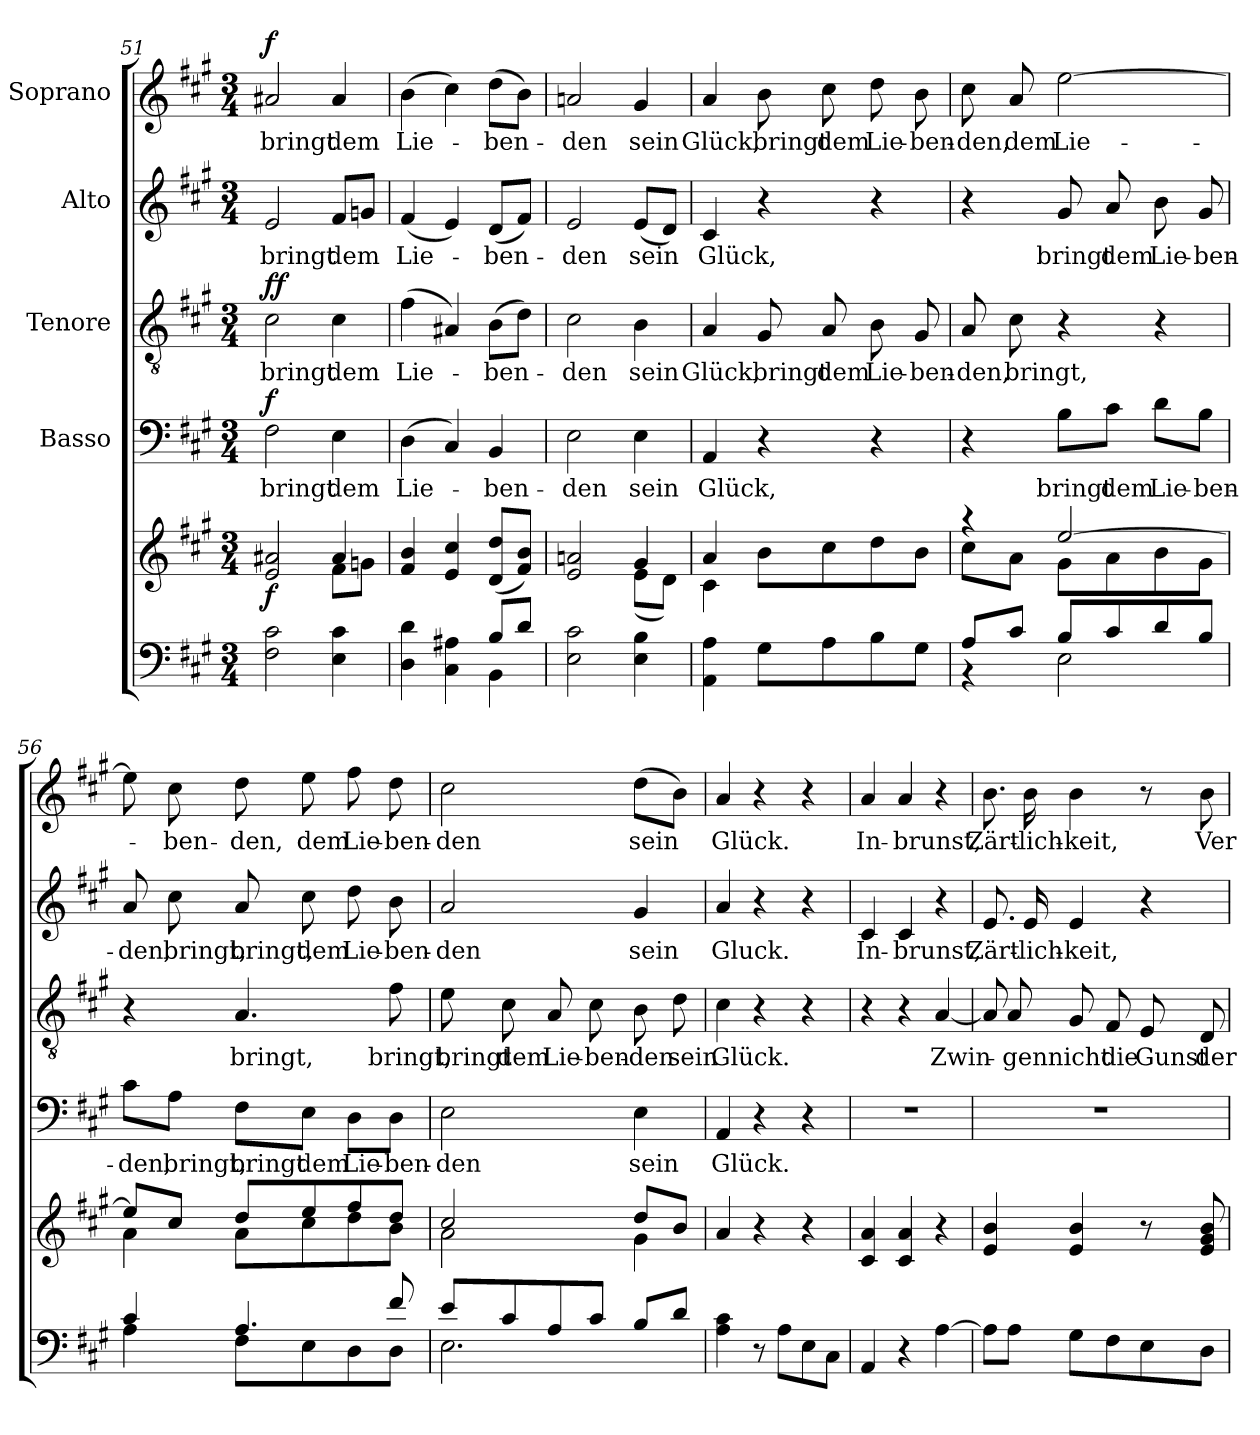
**kern	**kern	**dynam	**kern	**text	**dynam	**kern	**text	**dynam	**kern	**text	**kern	**text	**dynam
*part6	*part5	*part5	*part4	*part4	*part4	*part3	*part3	*part3	*part2	*part2	*part1	*part1	*part1
*staff6	*staff5	*staff5	*staff4	*staff4	*staff4	*staff3	*staff3	*staff3	*staff2	*staff2	*staff1	*staff1	*staff1
*	*	*	*I"Basso	*	*	*I"Tenore	*	*	*I"Alto	*	*I"Soprano	*	*
*clefF4	*clefG2	*	*clefF4	*	*	*clefGv2	*	*	*clefG2	*	*clefG2	*	*
*k[f#c#g#]	*k[f#c#g#]	*	*k[f#c#g#]	*	*	*k[f#c#g#]	*	*	*k[f#c#g#]	*	*k[f#c#g#]	*	*
*A:	*A:	*	*A:	*	*	*A:	*	*	*A:	*	*A:	*	*
*M3/4	*M3/4	*	*M3/4	*	*	*M3/4	*	*	*M3/4	*	*M3/4	*	*
=51	=51	=51	=51	=51	=51	=51	=51	=51	=51	=51	=51	=51	=51
*	*^	*	*	*	*	*	*	*	*	*	*	*	*
!	!	!	!LO:DY:b	!	!	!LO:DY:b	!	!	!LO:DY:b	!	!	!	!	!
!	!	!	!	!	!	!	!	!	!LO:DY:n=1:a	!	!	!	!	!LO:DY:b
2F#\ 2c#\	2e/ 2a#X/	2ryy	f	2F#\	bringt	f	2c#\	bringt	f f	2e/	bringt	2a#X/	bringt	f
4E\ 4c#\	4a#/	8f#\L	.	4E\	dem	.	4c#\	dem	.	8f#/L	dem	4a#/	dem	.
.	.	8gn\J	.	.	.	.	.	.	.	8gn/J	.	.	.	.
*	*v	*v	*	*	*	*	*	*	*	*	*	*	*	*
=52	=52	=52	=52	=52	=52	=52	=52	=52	=52	=52	=52	=52	=52
*^	*	*	*	*	*	*	*	*	*	*	*	*	*
4D\ 4d\	2ryy	4f#/ 4b/	.	(4D\	Lie-	.	(4f#\	Lie-	.	(4f#/	Lie-	(4b\	Lie-	.
4C#\ 4A#X\	.	4e/ 4cc#/	.	4C#/)	.	.	4A#X/)	.	.	4e/)	.	4cc#\)	.	.
8B/L	4BB\	(8d/ 8dd/L	.	4BB/	-ben-	.	(8B\L	-ben-	.	(8d/L	-ben-	(8dd\L	-ben-	.
8d/J	.	8f#/ 8b/J)	.	.	.	.	8d\J)	.	.	8f#/J)	.	8b\J)	.	.
*v	*v	*	*	*	*	*	*	*	*	*	*	*	*	*
=53	=53	=53	=53	=53	=53	=53	=53	=53	=53	=53	=53	=53	=53
*	*^	*	*	*	*	*	*	*	*	*	*	*	*
2E\ 2c#\	2e/ 2an/	2ryy	.	2E\	-den	.	2c#\	-den	.	2e/	-den	2an/	-den	.
4E\ 4B\	4g#/	(8e\L	.	4E\	sein	.	4B\	sein	.	(8e/L	sein	4g#/	sein	.
.	.	8d\J)	.	.	.	.	.	.	.	8d/J)	.	.	.	.
!!LO:PB:g=z
=54	=54	=54	=54	=54	=54	=54	=54	=54	=54	=54	=54	=54	=54	=54
4AA\ 4A\	4a/	4c#\	.	4AA/	Glück,	.	4A/	Glück,	.	4c#/	Glück,	4a/	Glück,	.
8G#\L	8b\L	2ryy	.	4r	.	.	8G#/	bringt	.	4r	.	8b\	bringt	.
8A\	8cc#\	.	.	.	.	.	8A/	dem	.	.	.	8cc#\	dem	.
8B\	8dd\	.	.	4r	.	.	8B\	Lie-	.	4r	.	8dd\	Lie-	.
8G#\J	8b\J	.	.	.	.	.	8G#/	-ben-	.	.	.	8b\	-ben-	.
=55	=55	=55	=55	=55	=55	=55	=55	=55	=55	=55	=55	=55	=55	=55
*^	*	*	*	*	*	*	*	*	*	*	*	*	*	*
8A/L	4r	4raa	8cc#\L	.	4r	.	.	8A/	-den,	.	4r	.	8cc#\	-den,	.
8c#/J	.	.	8a\J	.	.	.	.	8c#\	bringt,	.	.	.	8a/	dem	.
8B/L	2E\	[>2ee/	8g#\L	.	8B\L	bringt	.	4r	.	.	8g#/	bringt	[2ee\	Lie-	.
8c#/	.	.	8a\	.	8c#\J	dem	.	.	.	.	8a/	dem	.	.	.
8d/	.	.	8b\	.	8d\L	Lie-	.	4r	.	.	8b\	Lie-	.	.	.
8B/J	.	.	8g#\J	.	8B\J	-ben-	.	.	.	.	8g#/	-ben-	.	.	.
=56	=56	=56	=56	=56	=56	=56	=56	=56	=56	=56	=56	=56	=56	=56	=56
4c#/	4A\	8ee/L]	4a\	.	8c#\L	-den,	.	4r	.	.	8a/	-den,	8ee\]	.	.
.	.	8cc#/J	.	.	8A\J	bringt,	.	.	.	.	8cc#\	bringt,	8cc#\	-ben-	.
4.A/	8F#\L	8dd/L	8a\L	.	8F#\L	bringt	.	4.A/	bringt,	.	8a/	bringt,	8dd\	-den,	.
.	8E\	8ee/	8cc#\	.	8E\J	dem	.	.	.	.	8cc#\	dem	8ee\	dem	.
.	8D\	8ff#/	8dd\	.	8D\L	Lie-	.	.	.	.	8dd\	Lie-	8ff#\	Lie-	.
8f#/	8D\J	8dd/J	8b\J	.	8D\J	-ben-	.	8f#\	bringt,	.	8b\	-ben-	8dd\	-ben-	.
=57	=57	=57	=57	=57	=57	=57	=57	=57	=57	=57	=57	=57	=57	=57	=57
8e/L	2.E\	2cc#/	2a\	.	2E\	-den	.	8e\	bringt	.	2a/	-den	2cc#\	-den	.
8c#/	.	.	.	.	.	.	.	8c#\	dem	.	.	.	.	.	.
8A/	.	.	.	.	.	.	.	8A/	Lie-	.	.	.	.	.	.
8c#/J	.	.	.	.	.	.	.	8c#\	-ben-	.	.	.	.	.	.
8B/L	.	8dd/L	4g#\	.	4E\	sein	.	8B\	-den	.	4g#/	sein	(8dd\L	sein	.
8d/J	.	8b/J	.	.	.	.	.	8d\	sein	.	.	.	8b\J)	.	.
*v	*v	*	*	*	*	*	*	*	*	*	*	*	*	*	*
*	*v	*v	*	*	*	*	*	*	*	*	*	*	*	*
!!LO:LB:g=z
=58	=58	=58	=58	=58	=58	=58	=58	=58	=58	=58	=58	=58	=58
4A\ 4c#\	4a/	.	4AA/	Glück.	.	4c#\	Glück.	.	4a/	Gluck.	4a/	Glück.	.
8r	4r	.	4r	.	.	4r	.	.	4r	.	4r	.	.
8A\L	.	.	.	.	.	.	.	.	.	.	.	.	.
8E\	4r	.	4r	.	.	4r	.	.	4r	.	4r	.	.
8C#\J	.	.	.	.	.	.	.	.	.	.	.	.	.
=59	=59	=59	=59	=59	=59	=59	=59	=59	=59	=59	=59	=59	=59
4AA/	4c#/ 4a/	.	2.r	.	.	4r	.	.	4c#/	In-	4a/	In-	.
4r	4c#/ 4a/	.	.	.	.	4r	.	.	4c#/	-brunst,	4a/	-brunst,	.
[4A\	4r	.	.	.	.	[4A/	Zwin-	.	4r	.	4r	.	.
=60	=60	=60	=60	=60	=60	=60	=60	=60	=60	=60	=60	=60	=60
8A\L]	4e/ 4b/	.	2.r	.	.	8A/]	.	.	8.e/	Zärt-	8.b\	Zärt-	.
8A\J	.	.	.	.	.	8A/	-gen	.	.	.	.	.	.
.	.	.	.	.	.	.	.	.	16e/	-lich-	16b\	-lich-	.
8G#\L	4e/ 4b/	.	.	.	.	8G#/	nicht	.	4e/	-keit,	4b\	-keit,	.
8F#\	.	.	.	.	.	8F#/	die	.	.	.	.	.	.
8E\	8r	.	.	.	.	8E/	Gunst	.	4r	.	8r	.	.
8D\J	8e/ 8g#/ 8b/	.	.	.	.	8D/	der	.	.	.	8b\	Ver-	.
=	=	=	=	=	=	=	=	=	=	=	=	=	=
*-	*-	*-	*-	*-	*-	*-	*-	*-	*-	*-	*-	*-	*-
